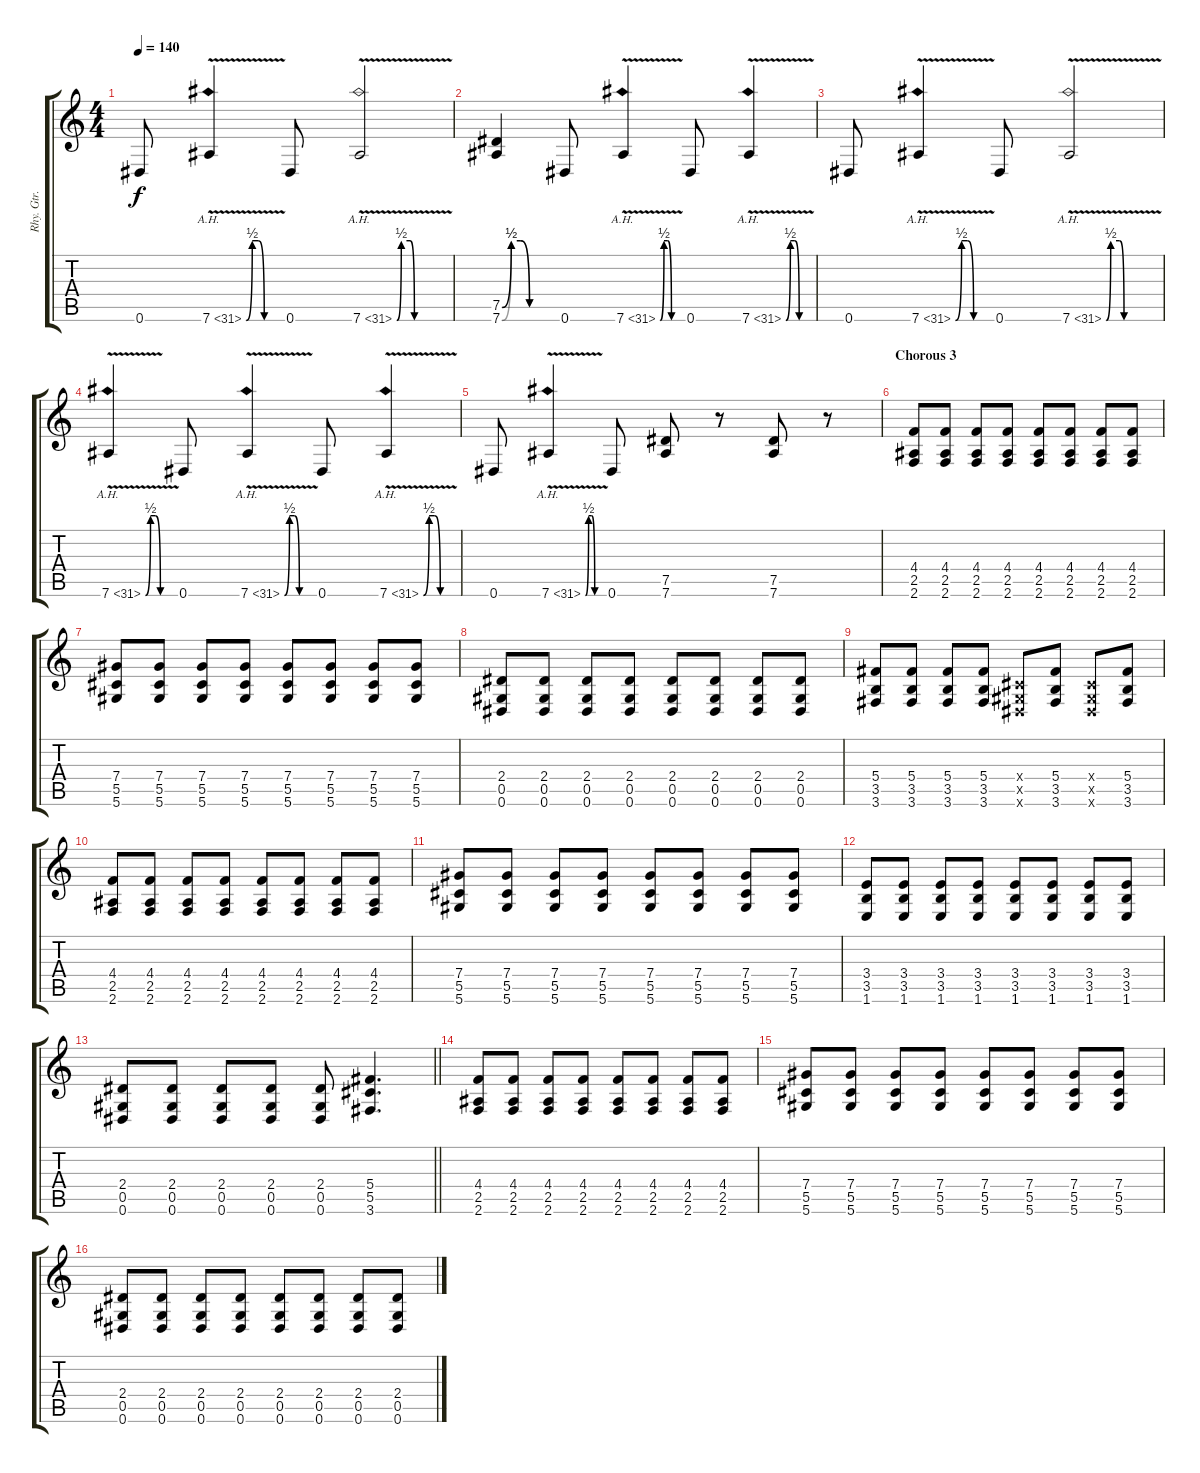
\track ("Rhy. Gtr. 1" "Rhy. Gtr. ") {instrument distortionguitar}
\staff {score tabs}
\tuning (Eb4 Bb3 Gb3 Db3 Ab2 Eb2) {hide}
\ts (4 4)
\tempo 140
\clef g2
\ks c
0.6.8{dy f} 7.6{be (custom 0 0 10 2 20 2 30 0 60 0) ah 24 v}.4 0.6.8 7.6{be (custom 0 0 5 2 15 2 20 0 30 0 60 0) ah 24 v}.2 |
(7.5{be (custom 0 0 10 2 20 2 30 0 60 0)} 7.6{be (custom 0 0 10 2 20 2 30 0 60 0)}).4 0.6.8 7.6{be (custom 0 0 10 2 20 2 30 0 60 0) ah 24 v}.4 0.6.8 7.6{be (custom 0 0 10 2 20 2 30 0 60 0) ah 24 v}.4 |
0.6.8 7.6{be (custom 0 0 10 2 20 2 30 0 60 0) ah 24 v}.4 0.6.8 7.6{be (custom 0 0 5 2 15 2 20 0 30 0 60 0) ah 24 v}.2 |
7.6{be (custom 0 0 10 2 20 2 30 0 60 0) ah 24 v}.4 0.6.8 7.6{be (custom 0 0 10 2 20 2 30 0 60 0) ah 24 v}.4 0.6.8 7.6{be (custom 0 0 10 2 20 2 30 0 60 0) ah 24 v}.4 |
0.6.8 7.6{be (custom 0 0 10 2 20 2 30 0 60 0) ah 24 v}.4 0.6.8 (7.5 7.6).8 r.8 (7.5 7.6).8 r.8 |
\section ("" "Chorous 3")
(4.4 2.5 2.6).8 (4.4 2.5 2.6).8 (4.4 2.5 2.6).8 (4.4 2.5 2.6).8 (4.4 2.5 2.6).8 (4.4 2.5 2.6).8 (4.4 2.5 2.6).8 (4.4 2.5 2.6).8 |
(7.4 5.5 5.6).8 (7.4 5.5 5.6).8 (7.4 5.5 5.6).8 (7.4 5.5 5.6).8 (7.4 5.5 5.6).8 (7.4 5.5 5.6).8 (7.4 5.5 5.6).8 (7.4 5.5 5.6).8 |
(2.4 0.5 0.6).8 (2.4 0.5 0.6).8 (2.4 0.5 0.6).8 (2.4 0.5 0.6).8 (2.4 0.5 0.6).8 (2.4 0.5 0.6).8 (2.4 0.5 0.6).8 (2.4 0.5 0.6).8 |
(5.4 3.5 3.6).8 (5.4 3.5 3.6).8 (5.4 3.5 3.6).8 (5.4 3.5 3.6).8 (0.4{x} 0.5{x} 0.6{x}).8 (5.4 3.5 3.6).8 (0.4{x} 0.5{x} 0.6{x}).8 (5.4 3.5 3.6).8 |
(4.4 2.5 2.6).8 (4.4 2.5 2.6).8 (4.4 2.5 2.6).8 (4.4 2.5 2.6).8 (4.4 2.5 2.6).8 (4.4 2.5 2.6).8 (4.4 2.5 2.6).8 (4.4 2.5 2.6).8 |
(7.4 5.5 5.6).8 (7.4 5.5 5.6).8 (7.4 5.5 5.6).8 (7.4 5.5 5.6).8 (7.4 5.5 5.6).8 (7.4 5.5 5.6).8 (7.4 5.5 5.6).8 (7.4 5.5 5.6).8 |
(3.4 3.5 1.6).8 (3.4 3.5 1.6).8 (3.4 3.5 1.6).8 (3.4 3.5 1.6).8 (3.4 3.5 1.6).8 (3.4 3.5 1.6).8 (3.4 3.5 1.6).8 (3.4 3.5 1.6).8 |
\barLineRight lightlight
(2.4 0.5 0.6).8 (2.4 0.5 0.6).8 (2.4 0.5 0.6).8 (2.4 0.5 0.6).8 (2.4 0.5 0.6).8 (5.4 5.5 3.6).4{d} |
\section ("" "")
(4.4 2.5 2.6).8 (4.4 2.5 2.6).8 (4.4 2.5 2.6).8 (4.4 2.5 2.6).8 (4.4 2.5 2.6).8 (4.4 2.5 2.6).8 (4.4 2.5 2.6).8 (4.4 2.5 2.6).8 |
(7.4 5.5 5.6).8 (7.4 5.5 5.6).8 (7.4 5.5 5.6).8 (7.4 5.5 5.6).8 (7.4 5.5 5.6).8 (7.4 5.5 5.6).8 (7.4 5.5 5.6).8 (7.4 5.5 5.6).8 |
(2.4 0.5 0.6).8 (2.4 0.5 0.6).8 (2.4 0.5 0.6).8 (2.4 0.5 0.6).8 (2.4 0.5 0.6).8 (2.4 0.5 0.6).8 (2.4 0.5 0.6).8 (2.4 0.5 0.6).8
